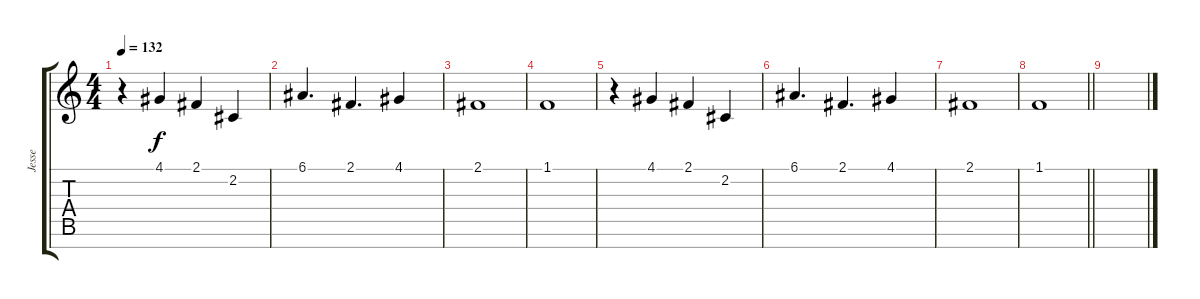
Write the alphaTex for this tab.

\track ("Jesse" "Jesse") {instrument lead2sawtooth}
\staff {score tabs}
\tuning (E4 B3 G3 D3 A2 E2 B1) {hide}
\ts (4 4)
\section ("" "")
\tempo 132
\clef g2
\ks c
r.4{dy f instrument lead2sawtooth} 4.1.4 2.1.4 2.2.4 |
6.1.4{d} 2.1.4{d} 4.1.4 |
2.1.1 |
1.1.1 |
r.4 4.1.4 2.1.4 2.2.4 |
6.1.4{d} 2.1.4{d} 4.1.4 |
2.1.1 |
\barLineRight lightlight
1.1.1 |
\section ("" "")
